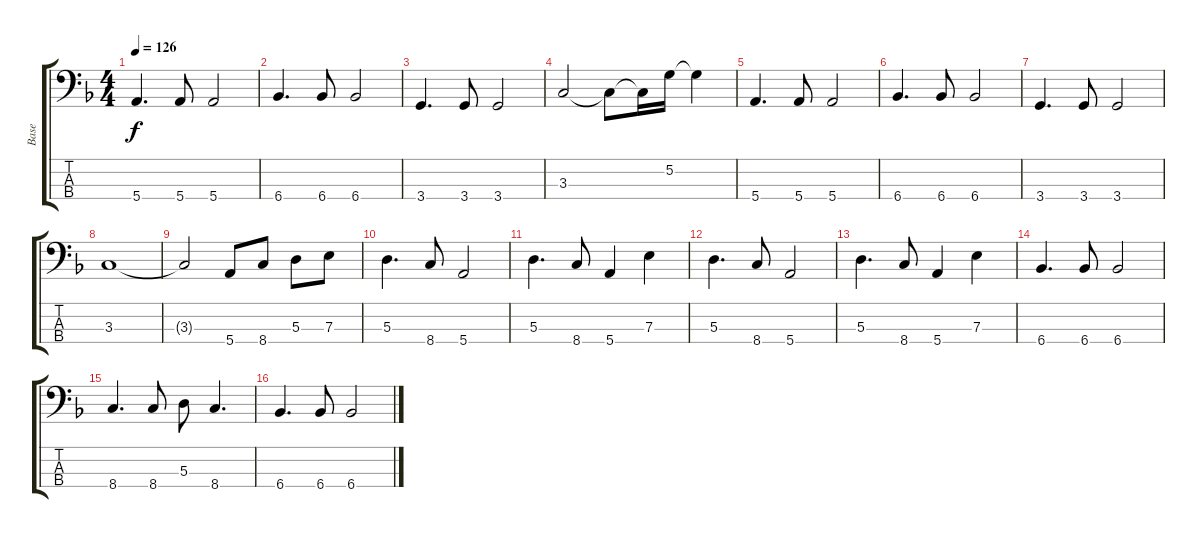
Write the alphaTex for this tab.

\track ("Base" "Base") {instrument electricbassfinger}
\staff {score tabs}
\tuning (G2 D2 A1 E1) {hide}
\ts (4 4)
\tempo 126
\clef f4
\ks dminor
5.4.4{d dy f} 5.4.8 5.4.2 |
6.4.4{d} 6.4.8 6.4.2 |
3.4.4{d} 3.4.8 3.4.2 |
3.3.2 3.3{t}.8 3.3{t}.16 5.2.16 5.2{t}.4 |
5.4.4{d} 5.4.8 5.4.2 |
6.4.4{d} 6.4.8 6.4.2 |
3.4.4{d} 3.4.8 3.4.2 |
3.3.1 |
3.3{t}.2 5.4.8 8.4.8 5.3.8 7.3.8 |
5.3.4{d} 8.4.8 5.4.2 |
5.3.4{d} 8.4.8 5.4.4 7.3.4 |
5.3.4{d} 8.4.8 5.4.2 |
5.3.4{d} 8.4.8 5.4.4 7.3.4 |
6.4.4{d} 6.4.8 6.4.2 |
8.4.4{d} 8.4.8 5.3.8 8.4.4{d} |
6.4.4{d} 6.4.8 6.4.2
